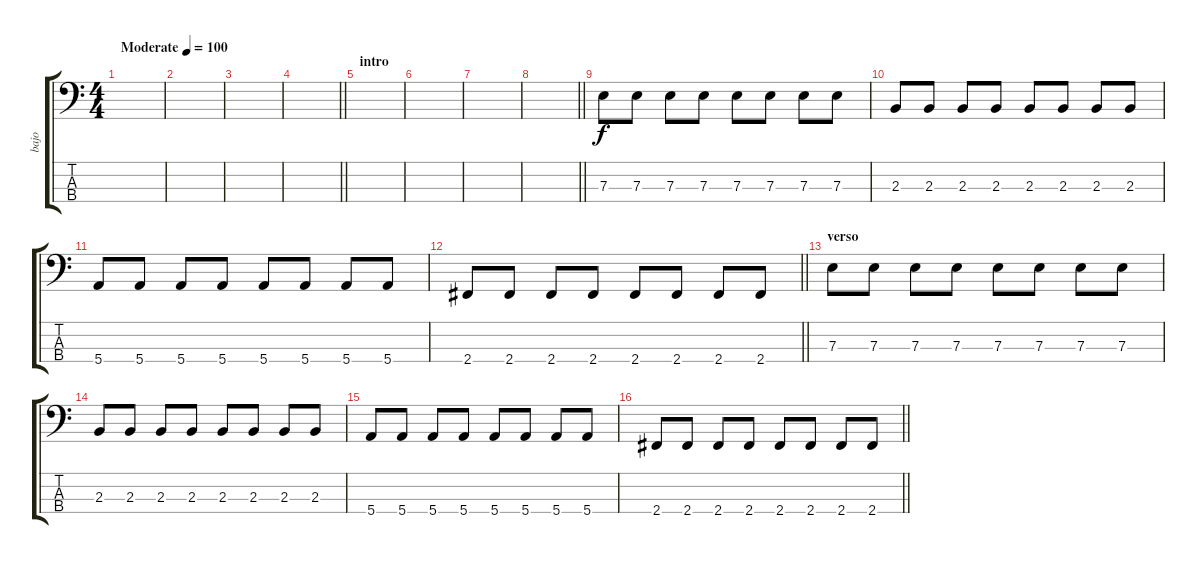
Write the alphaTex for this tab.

\track ("bajo" "bajo") {instrument electricbasspick}
\staff {score tabs}
\tuning (G2 D2 A1 E1) {hide}
\ts (4 4)
\tempo (100 "Moderate")
\clef f4
\ks c
|
|
|
\barLineRight lightlight
|
\section ("" "intro")
|
|
|
\barLineRight lightlight
|
7.3.8 7.3.8 7.3.8 7.3.8 7.3.8 7.3.8 7.3.8 7.3.8 |
2.3.8 2.3.8 2.3.8 2.3.8 2.3.8 2.3.8 2.3.8 2.3.8 |
5.4.8 5.4.8 5.4.8 5.4.8 5.4.8 5.4.8 5.4.8 5.4.8 |
\barLineRight lightlight
2.4.8 2.4.8 2.4.8 2.4.8 2.4.8 2.4.8 2.4.8 2.4.8 |
\section ("" "verso")
7.3.8 7.3.8 7.3.8 7.3.8 7.3.8 7.3.8 7.3.8 7.3.8 |
2.3.8 2.3.8 2.3.8 2.3.8 2.3.8 2.3.8 2.3.8 2.3.8 |
5.4.8 5.4.8 5.4.8 5.4.8 5.4.8 5.4.8 5.4.8 5.4.8 |
\barLineRight lightlight
2.4.8 2.4.8 2.4.8 2.4.8 2.4.8 2.4.8 2.4.8 2.4.8
